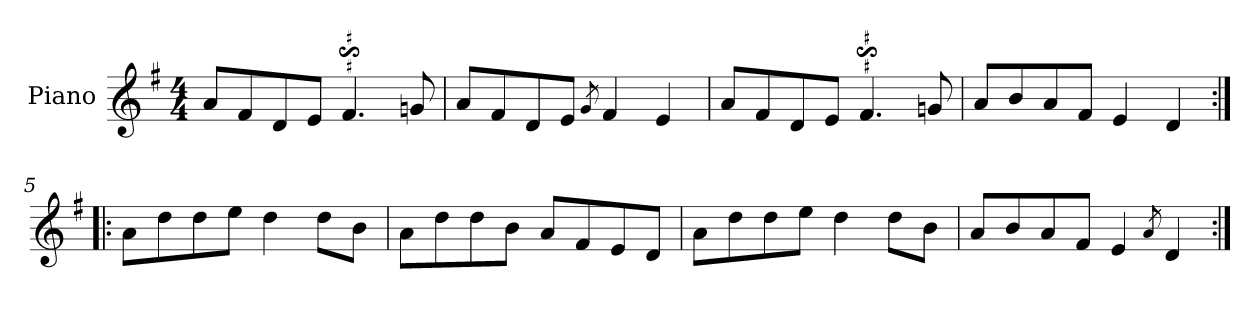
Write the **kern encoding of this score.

**kern
*part1
*staff1
*I"Piano
*I'Pno.
*clefG2
*k[f#]
*M4/4
=1
8a/L
8f#/
8d/
8e/J
4.f#s$sS/
8g/
=2
8a/L
8f#/
8d/
8e/J
8qg/
4f#/
4e/
=3
8a/L
8f#/
8d/
8e/J
4.f#s$sS/
8g/
=4
8a/L
8b/
8a/
8f#/J
4e/
4d/
=5:|!|:
8a\L
8dd\
8dd\
8ee\J
4dd\
8dd\L
8b\J
=6
8a\L
8dd\
8dd\
8b\J
8a/L
8f#/
8e/
8d/J
!!LO:LB:g=z
=7
8a\L
8dd\
8dd\
8ee\J
4dd\
8dd\L
8b\J
=8
8a/L
8b/
8a/
8f#/J
4e/
8qa/
4d/
=:|!
*-
